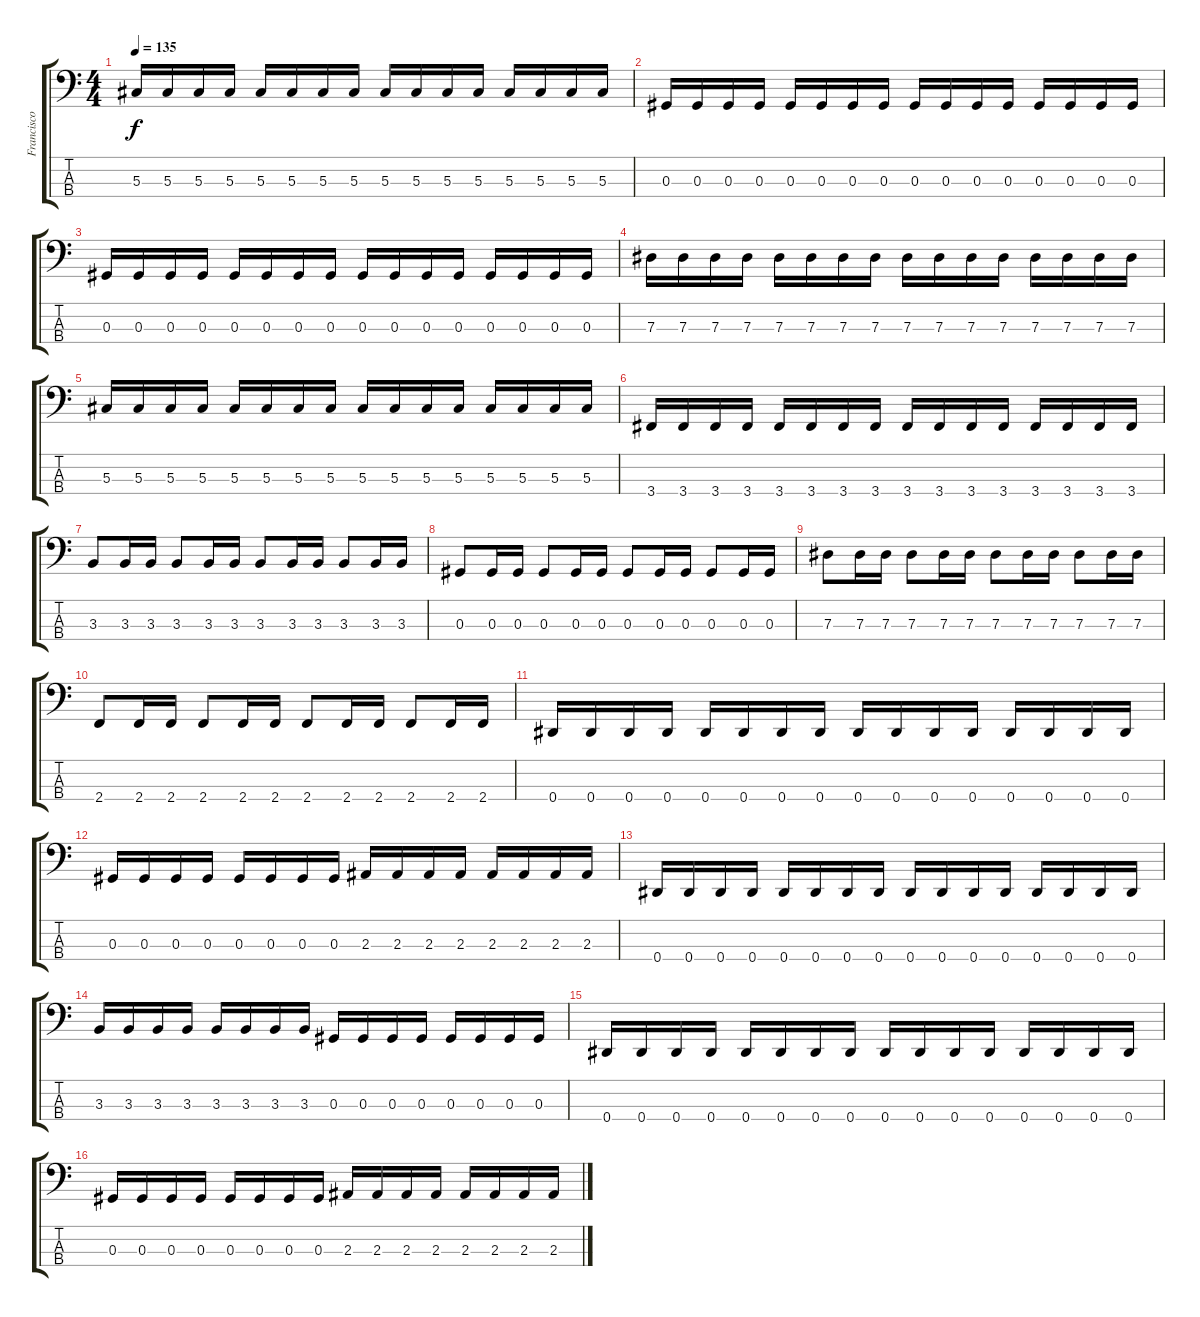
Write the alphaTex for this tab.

\track ("Francisco Fidalgo" "Francisco ") {instrument electricbasspick}
\staff {score tabs}
\tuning (Gb2 Db2 Ab1 Eb1) {hide}
\ts (4 4)
\tempo 135
\clef f4
\ks c
5.3.16{dy f} 5.3.16 5.3.16 5.3.16 5.3.16 5.3.16 5.3.16 5.3.16 5.3.16 5.3.16 5.3.16 5.3.16 5.3.16 5.3.16 5.3.16 5.3.16 |
0.3.16 0.3.16 0.3.16 0.3.16 0.3.16 0.3.16 0.3.16 0.3.16 0.3.16 0.3.16 0.3.16 0.3.16 0.3.16 0.3.16 0.3.16 0.3.16 |
0.3.16 0.3.16 0.3.16 0.3.16 0.3.16 0.3.16 0.3.16 0.3.16 0.3.16 0.3.16 0.3.16 0.3.16 0.3.16 0.3.16 0.3.16 0.3.16 |
7.3.16 7.3.16 7.3.16 7.3.16 7.3.16 7.3.16 7.3.16 7.3.16 7.3.16 7.3.16 7.3.16 7.3.16 7.3.16 7.3.16 7.3.16 7.3.16 |
5.3.16 5.3.16 5.3.16 5.3.16 5.3.16 5.3.16 5.3.16 5.3.16 5.3.16 5.3.16 5.3.16 5.3.16 5.3.16 5.3.16 5.3.16 5.3.16 |
3.4.16 3.4.16 3.4.16 3.4.16 3.4.16 3.4.16 3.4.16 3.4.16 3.4.16 3.4.16 3.4.16 3.4.16 3.4.16 3.4.16 3.4.16 3.4.16 |
3.3.8 3.3.16 3.3.16 3.3.8 3.3.16 3.3.16 3.3.8 3.3.16 3.3.16 3.3.8 3.3.16 3.3.16 |
0.3.8 0.3.16 0.3.16 0.3.8 0.3.16 0.3.16 0.3.8 0.3.16 0.3.16 0.3.8 0.3.16 0.3.16 |
7.3.8 7.3.16 7.3.16 7.3.8 7.3.16 7.3.16 7.3.8 7.3.16 7.3.16 7.3.8 7.3.16 7.3.16 |
2.4.8 2.4.16 2.4.16 2.4.8 2.4.16 2.4.16 2.4.8 2.4.16 2.4.16 2.4.8 2.4.16 2.4.16 |
0.4.16 0.4.16 0.4.16 0.4.16 0.4.16 0.4.16 0.4.16 0.4.16 0.4.16 0.4.16 0.4.16 0.4.16 0.4.16 0.4.16 0.4.16 0.4.16 |
0.3.16 0.3.16 0.3.16 0.3.16 0.3.16 0.3.16 0.3.16 0.3.16 2.3.16 2.3.16 2.3.16 2.3.16 2.3.16 2.3.16 2.3.16 2.3.16 |
0.4.16 0.4.16 0.4.16 0.4.16 0.4.16 0.4.16 0.4.16 0.4.16 0.4.16 0.4.16 0.4.16 0.4.16 0.4.16 0.4.16 0.4.16 0.4.16 |
3.3.16 3.3.16 3.3.16 3.3.16 3.3.16 3.3.16 3.3.16 3.3.16 0.3.16 0.3.16 0.3.16 0.3.16 0.3.16 0.3.16 0.3.16 0.3.16 |
0.4.16 0.4.16 0.4.16 0.4.16 0.4.16 0.4.16 0.4.16 0.4.16 0.4.16 0.4.16 0.4.16 0.4.16 0.4.16 0.4.16 0.4.16 0.4.16 |
0.3.16 0.3.16 0.3.16 0.3.16 0.3.16 0.3.16 0.3.16 0.3.16 2.3.16 2.3.16 2.3.16 2.3.16 2.3.16 2.3.16 2.3.16 2.3.16
